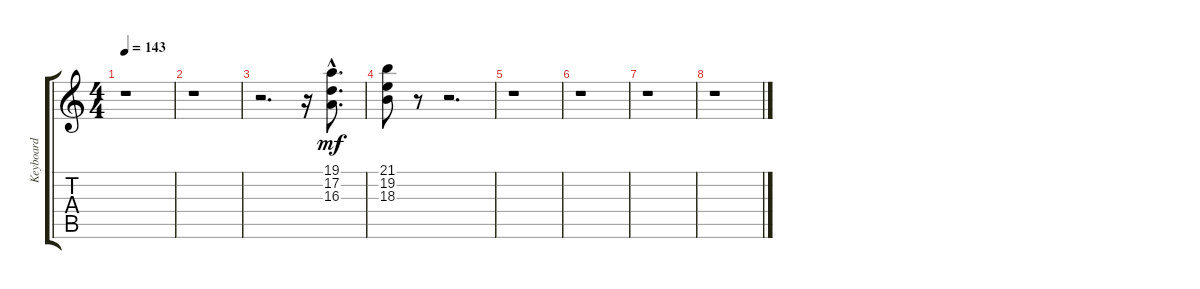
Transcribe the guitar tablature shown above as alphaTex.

\track ("Keyboard" "Keyboard") {instrument lead1square}
\staff {score tabs}
\tuning (D4 A3 F3 C3 G2 D2) {hide}
\ts (4 4)
\tempo 143
\clef g2
\ks c
r.1{dy mf} |
r.1 |
r.2{d} r.16{volume 10 instrument stringensemble1} (19.1{hac} 17.2{hac} 16.3{hac}).8{d} |
(21.1 19.2 18.3).8 r.8 r.2{d} |
r.1 |
r.1 |
r.1 |
r.1
